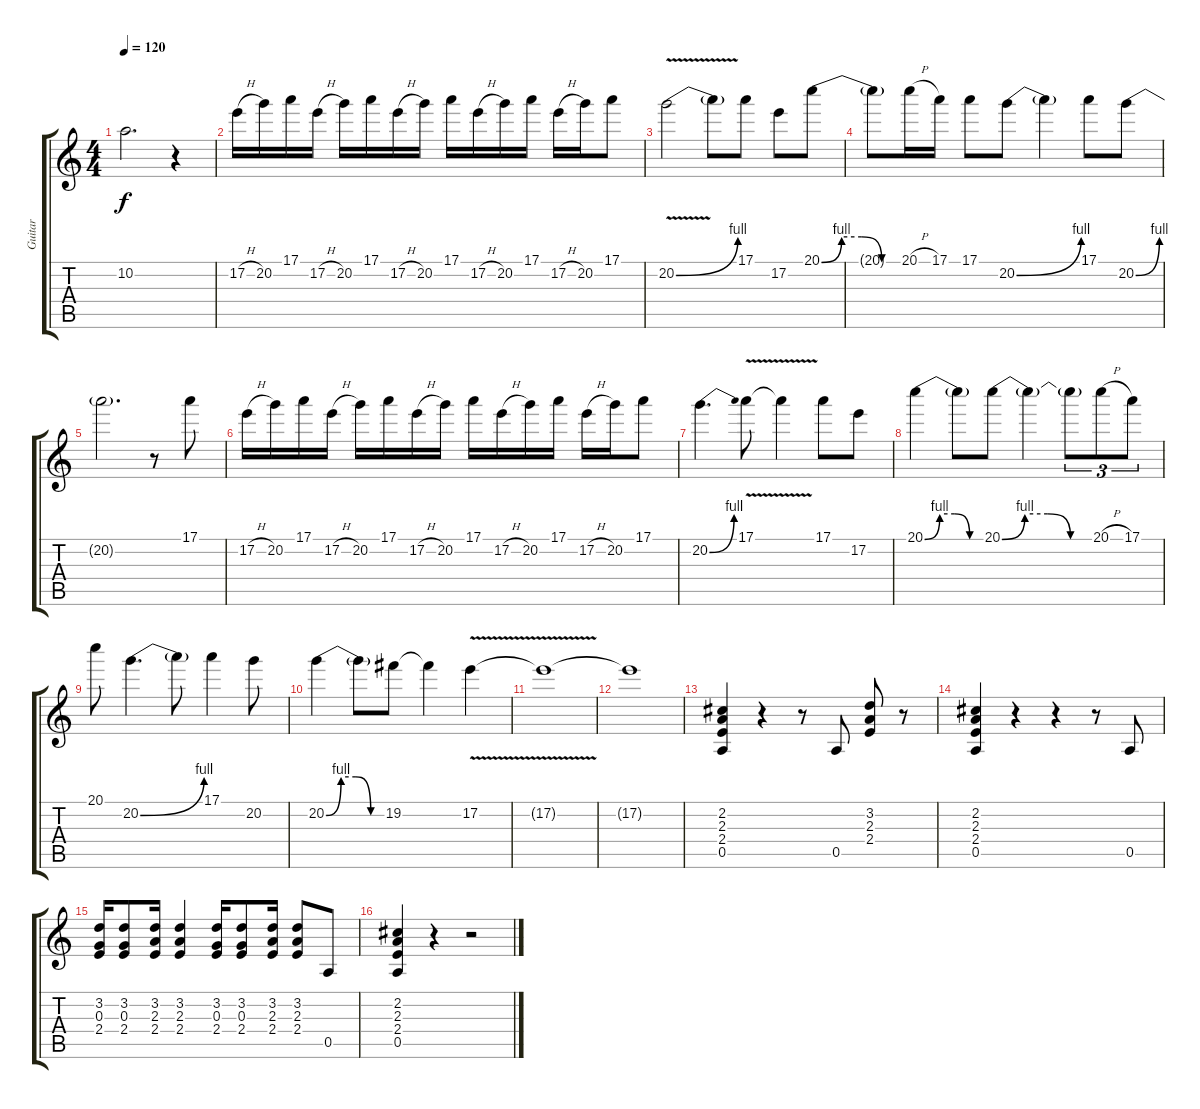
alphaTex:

\track ("Guitar" "Guitar") {instrument distortionguitar}
\staff {score tabs}
\tuning (E4 B3 G3 D3 A2 E2) {hide}
\ts (4 4)
\tempo 120
\clef g2
\ks c
10.2{t}.2{d dy f} r.4 |
17.2{h}.16 20.2.16 17.1.16 17.2{h}.16 20.2.16 17.1.16 17.2{h}.16 20.2.16 17.1.16 17.2{h}.16 20.2.16 17.1.16 17.2{h}.16 20.2.16 17.1.8 |
20.2{be (bend 0 0 60 4) v}.2 20.2{t}.8 17.1.8 17.2.8 20.1{be (custom 0 0 15 4 30 4 45 0 60 0)}.8 |
20.1{t}.8 20.1{h}.16 17.1.16 17.1.8 20.2{be (bend 0 0 60 4)}.8 20.2{t}.4 17.1.8 20.2{be (bend 0 0 60 4)}.8 |
20.2{t}.2{d} r.8 17.1.8 |
17.2{h}.16 20.2.16 17.1.16 17.2{h}.16 20.2.16 17.1.16 17.2{h}.16 20.2.16 17.1.16 17.2{h}.16 20.2.16 17.1.16 17.2{h}.16 20.2.16 17.1.8 |
20.2{be (bend 0 0 60 4)}.4{d} 17.1{v}.8 17.1{t}.4 17.1.8 17.2.8 |
20.1{be (custom 0 0 15 4 30 4 45 0 60 0)}.4 20.1{t}.8 20.1{be (custom 0 0 15 4 30 4 45 0 60 0)}.8 20.1{t}.4 20.1{t}.8{tu (3 2)} 20.1{h}.8{tu (3 2)} 17.1.8{tu (3 2)} |
20.1.8 20.2{be (bend 0 0 60 4)}.4{d} 20.2{t}.8 17.1.4 20.2.8 |
20.2{be (custom 0 0 15 4 30 4 45 0 60 0)}.4 20.2{t}.8 19.2.8 19.2{t}.4 17.2{v}.4 |
17.2{t}.1 |
17.2{t}.1 |
(2.2 2.3 2.4 0.5).4 r.4 r.8 0.5.8 (3.2 2.3 2.4).8 r.8 |
(2.2 2.3 2.4 0.5).4 r.4 r.4 r.8 0.5.8 |
(3.2 0.3 2.4).16 (3.2 0.3 2.4).8 (3.2 2.3 2.4).16 (3.2 2.3 2.4).4 (3.2 0.3 2.4).16 (3.2 0.3 2.4).8 (3.2 2.3 2.4).16 (3.2 2.3 2.4).8 0.5.8 |
(2.2 2.3 2.4 0.5).4 r.4 r.2
